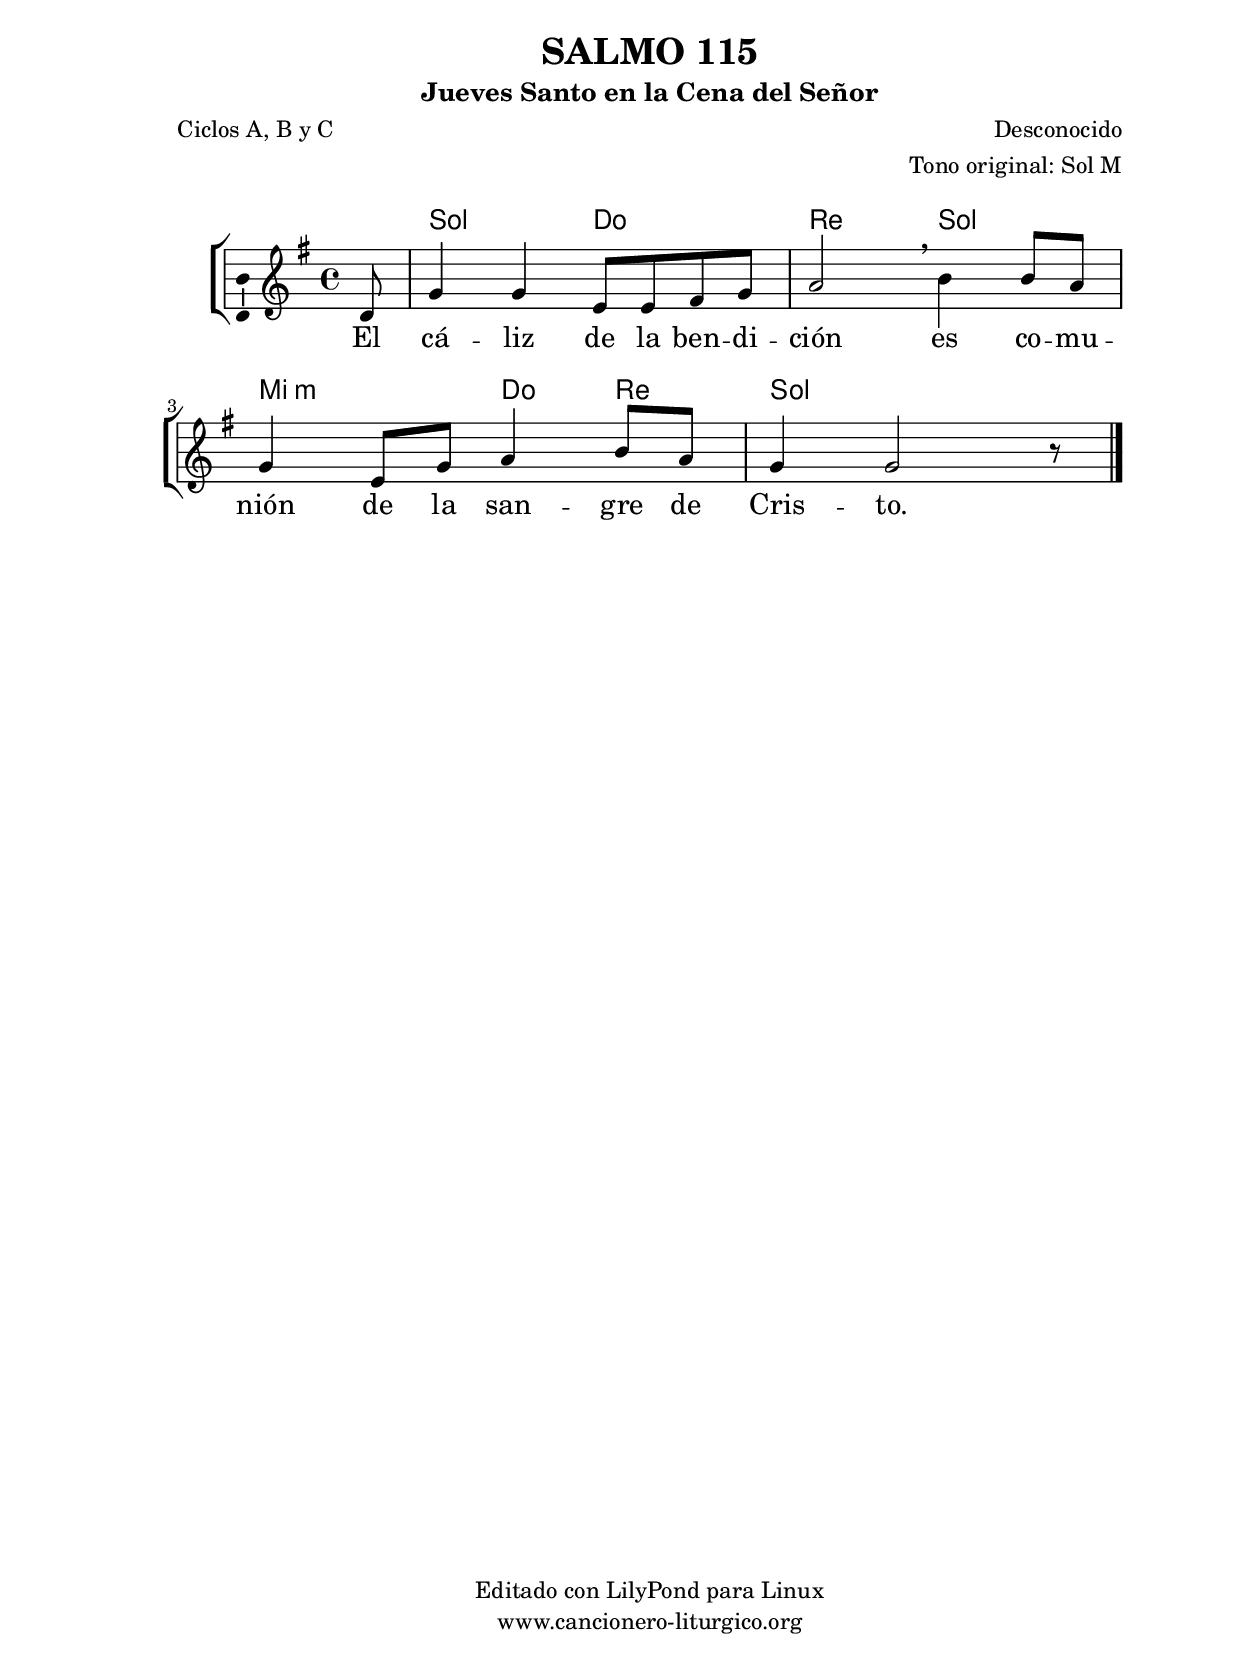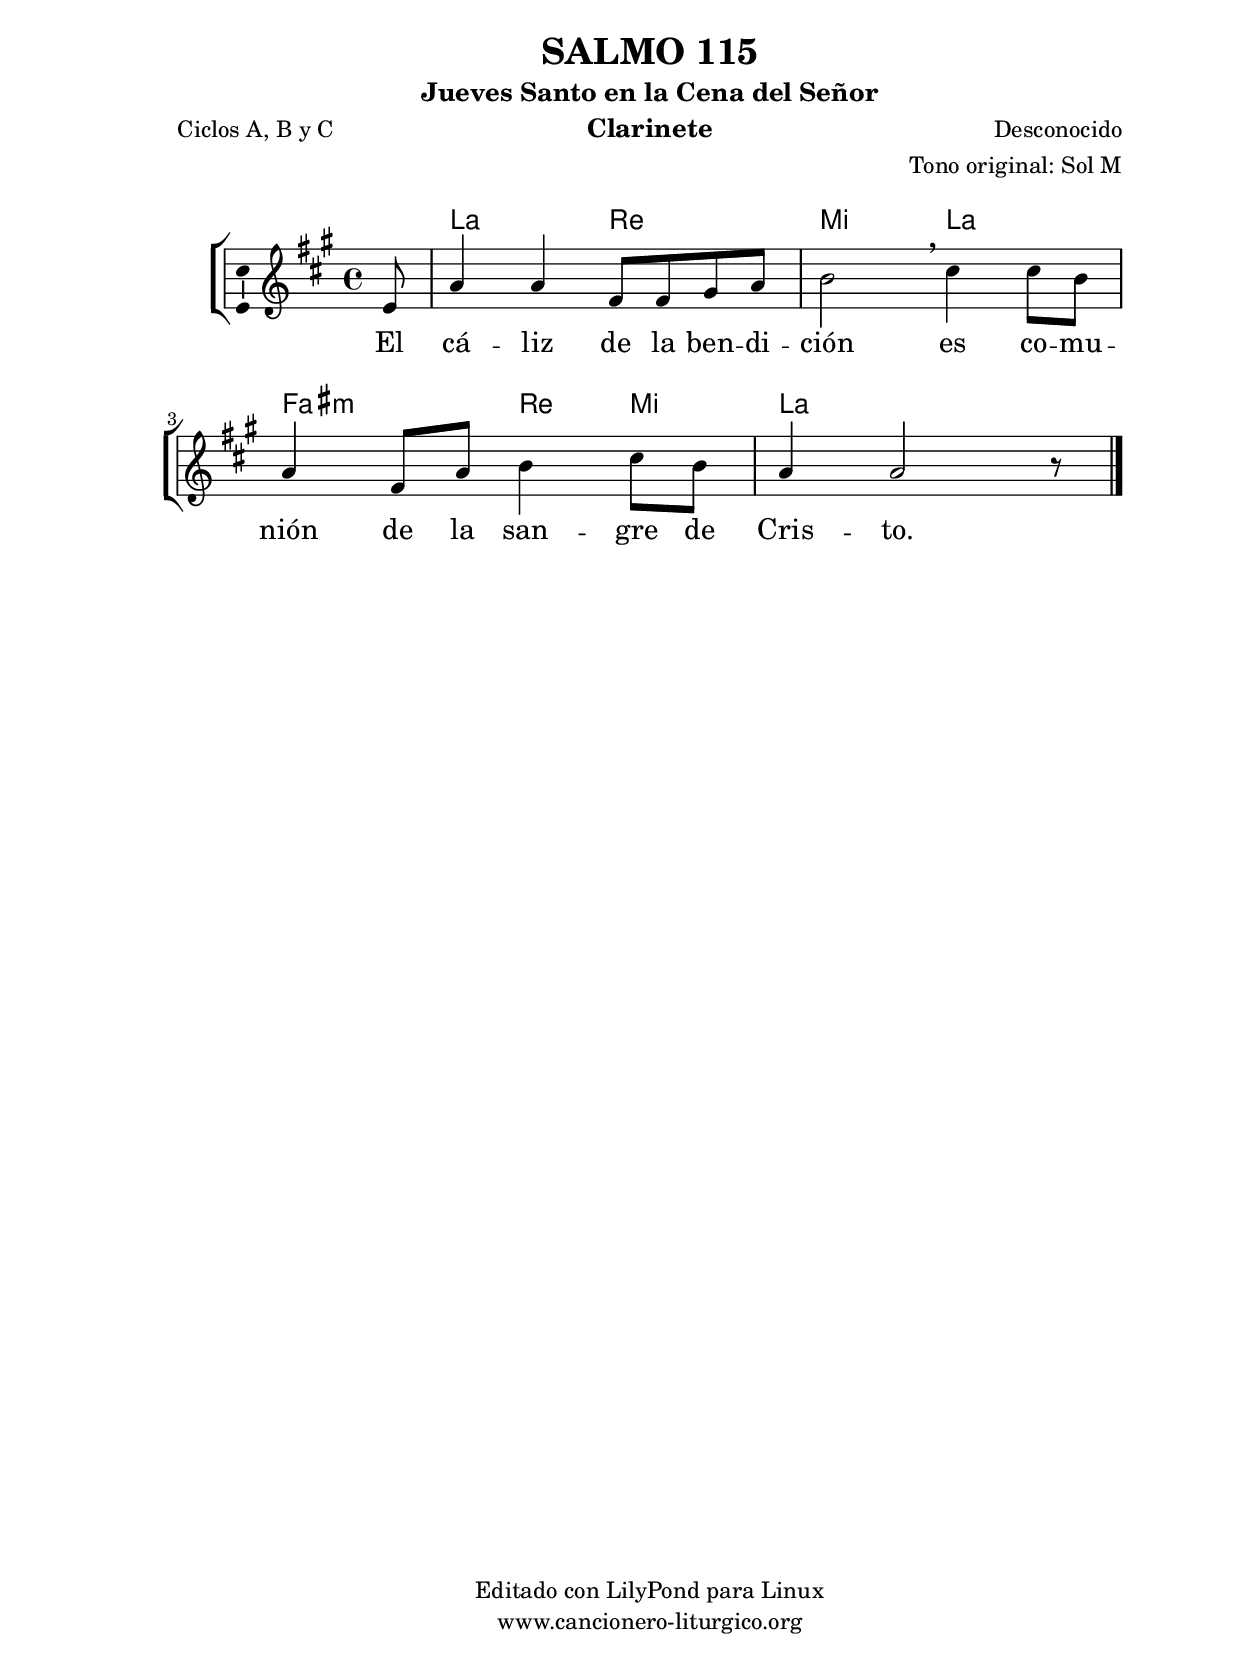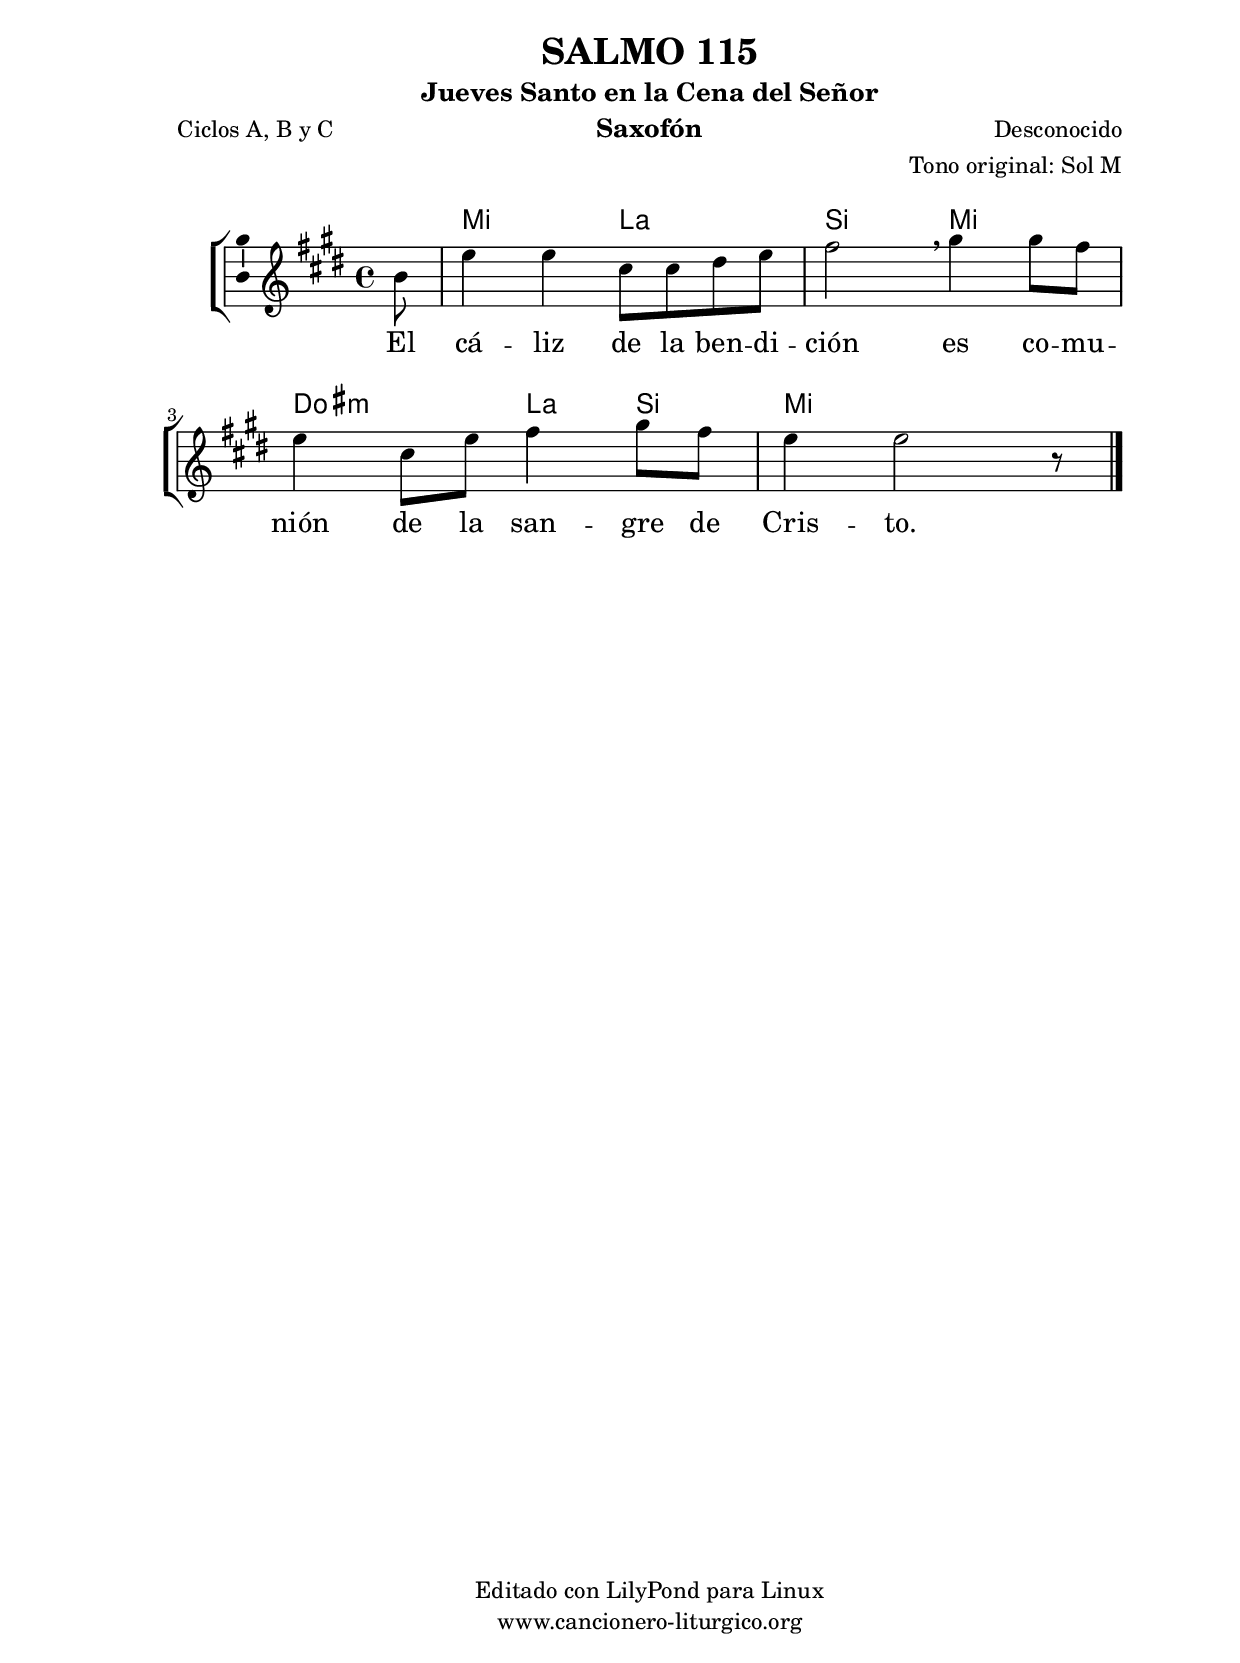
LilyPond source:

%
%para convertir .midi en .wav:
%timidity filename.midi -Ow -o finename.wav
%
%
%Para convertir de .wav a .mp3:
%lame -h -m j filename.wav
%
%
%para escuchar el midi:
%timidity nombrefichero.midi
%


%versión de lilypond para la que se ha escrito esta partitura:
\version "2.16.0"

	%Tamaño papel
	#(set-default-paper-size "a4")
	%Tamaño partitura
	#(set-global-staff-size 20)
	%No responde al pulsar sobre una nota
	#(ly:set-option 'point-and-click #f)

%parámetros del encabezamiento:
\header {
	title = "SALMO 115"
	subtitle = "Jueves Santo en la Cena del Señor"
	composer = "Desconocido"
	poet = "Ciclos A, B y C"
	meter = ""
	arranger = "Tono original: Sol M"
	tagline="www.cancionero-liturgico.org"
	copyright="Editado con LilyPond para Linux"
	}

%parámetros asociados al papel:
\paper  {
	oddHeaderMarkup = \markup {\fill-line { \on-the-fly #not-first-page \fromproperty #'header:title \on-the-fly #not-first-page \fromproperty #'header:composer }}
	evenHeaderMarkup = \markup {\fill-line { \fromproperty #'header:composer \fromproperty #'header:title }}
	#(set-paper-size "a4")
	print-page-number = ##f
	first-page-number = 1
	print-first-page-number = ##f
%	head-separation = 3.0 \cm
	top-margin = 2.0 \cm
	bottom-margin = 0.5\cm
%%%	bottom-margin = -1.0\cm
	left-margin = 3.0 \cm
	line-width = 16.0 \cm 
	indent = 8\mm
	interscoreline = 2.\mm
	between-system-space = 15\mm
%	para que las partituras no llenen la hoja:
	ragged-bottom = ##t
%	idem para la última hoja:
	ragged-last-bottom = ##f
%	para que las partituras llenen el ancho del papel:
	ragged-last = ##f
	after-title-space = 2.5 \cm
%page-count=1
%system-count=8

	%Flexible Vertical Spacing
%	markup-markup-spacing =
%	#'((basic-distance . 15) (minimum-distance . 15) (padding . 3))
	markup-system-spacing =
	#'((basic-distance . 15) (minimum-distance . 15) (padding . 3))
	system-system-spacing =
	#'((basic-distance . 15) (minimum-distance . 15) (padding . 3))
	score-system-spacing =
	#'((basic-distance . 15) (minimum-distance . 15) (padding . 5))
%	top-system-spacing = % header
%	#'((basic-distance . 8) (minimum-distance . 0) (padding . 3))
%	top-markup-spacing =
%	#'((basic-distance . 20) (minimum-distance . 20) (padding . 3))
	last-bottom-spacing = % footer
	#'((basic-distance . 5) (minimum-distance . 5) (padding . 3))
%	score-markup-spacing =
%	#'((basic-distance . 16) (minimum-distance . 13) (padding . 3))

	}


%parámetros que afectan a toda la partitura:
global =  {
	%clave de sol (G):
	\clef G
	%armadura:
%	\transpose d e
	\key g \major
	\tempo 4=100
	\set Score.tempoHideNote = ##t
	}


acordes = {
	\italianChords
	\chordmode {
%	\transpose d e
{

s8
g2 c d g e:m c4 d g2..

	}
	}
}

melodia = 
%\transpose d e
{
	\relative c'{

\time 4/4
\partial8
d8
g4 g e8 e fis g
a2 \breathe b4 b8 a
g4 e8 g a4 b8 a
g4 g2 r8 %s8

	\bar "|."
	}
	}


texto = \lyricmode {
El cá -- liz de la ben -- di -- ción
es co -- mu -- nión de la san -- gre de Cris -- to.
	}


acordesStaff = \context ChordNames = acordesStaff <<
	\set chordChanges = ##t
	\acordes
	>>


vozStaff = \context Voice = vozStaff
\with {\consists "Ambitus_engraver"}
<<
%	\set Staff.instrumentName = ""
%	\set Staff.shortInstrumentName = ""
%	\set Staff.midiInstrument = #"clarinet"
%	\set Staff.midiInstrument = #"cello"
%	\set Staff.midiInstrument = #"flute"
	\set Staff.midiInstrument = #"electric guitar (jazz)"
%	\set Staff.midiInstrument = #"english horn"
%	\set Staff.midiInstrument = #"violin"
%	\set Staff.midiInstrument = #"glockenspiel"
	\set Staff.midiMinimumVolume = #0.7
	\set Staff.midiMaximumVolume = #0.9
	\global
	\melodia
	>>


textoStaff = \context Lyrics = textoStaff <<
	\lyricsto vozStaff \texto
	>>

\book {
	\score {
		\context ChoirStaff {
			\override StaffGroup.SystemStartBracket #'collapse-height = #1
			\override Score.SystemStartBar #'collapse-height = #1
			<<
			\acordesStaff
			\vozStaff
			\textoStaff
			>>
			}
		\layout {
	    		\context {
				\Lyrics
				\override LyricText #'font-size = #2
				}
	   		 \context {
				\Score
				%fontSize = #3
				\override StaffSymbol #'staff-space = #(magstep +3)
				%\override Beam #'thickness = #0.55
				%\override SpacingSpanner #'spacing-increment = #1.0
				%\override Slur #'height-limit = #1.5
				}
			}
		}
	\score {
		\unfoldRepeats
		\context ChoirStaff {
			<<
			\acordesStaff
			\vozStaff
			>>
			}
		\midi {
	  		\context {
	  			\Score
				tempoWholesPerMinute = #(ly:make-moment 70 4)
				}
			}
		}
	}

%Partitura para clarinete
#(define output-suffix "C")
\book {
	\header{
		instrument = "Clarinete"
		}
	\score {
		\context ChoirStaff {
			\override StaffGroup.SystemStartBracket #'collapse-height = #1
			\override Score.SystemStartBar #'collapse-height = #1
\transpose c d
			<<
			\acordesStaff
			\vozStaff
			\textoStaff
			>>
			}
		\layout {
	    		\context {
				\Lyrics
				\override LyricText #'font-size = #2
				}
	   		 \context {
				\Score
				%fontSize = #3
				\override StaffSymbol #'staff-space = #(magstep +3)
				%\override Beam #'thickness = #0.55
				%\override SpacingSpanner #'spacing-increment = #1.0
				%\override Slur #'height-limit = #1.5
				}
			}
		}
	}

%Partitura para saxofón
#(define output-suffix "S")
\book {
	\header{
		instrument = "Saxofón"
		}
	\score {
		\context ChoirStaff {
			\override StaffGroup.SystemStartBracket #'collapse-height = #1
			\override Score.SystemStartBar #'collapse-height = #1
\transpose c a
			<<
			\acordesStaff
			\vozStaff
			\textoStaff
			>>
			}
		\layout {
	    		\context {
				\Lyrics
				\override LyricText #'font-size = #2
				}
	   		 \context {
				\Score
				%fontSize = #3
				\override StaffSymbol #'staff-space = #(magstep +3)
				%\override Beam #'thickness = #0.55
				%\override SpacingSpanner #'spacing-increment = #1.0
				%\override Slur #'height-limit = #1.5
				}
			}
		}
	}

